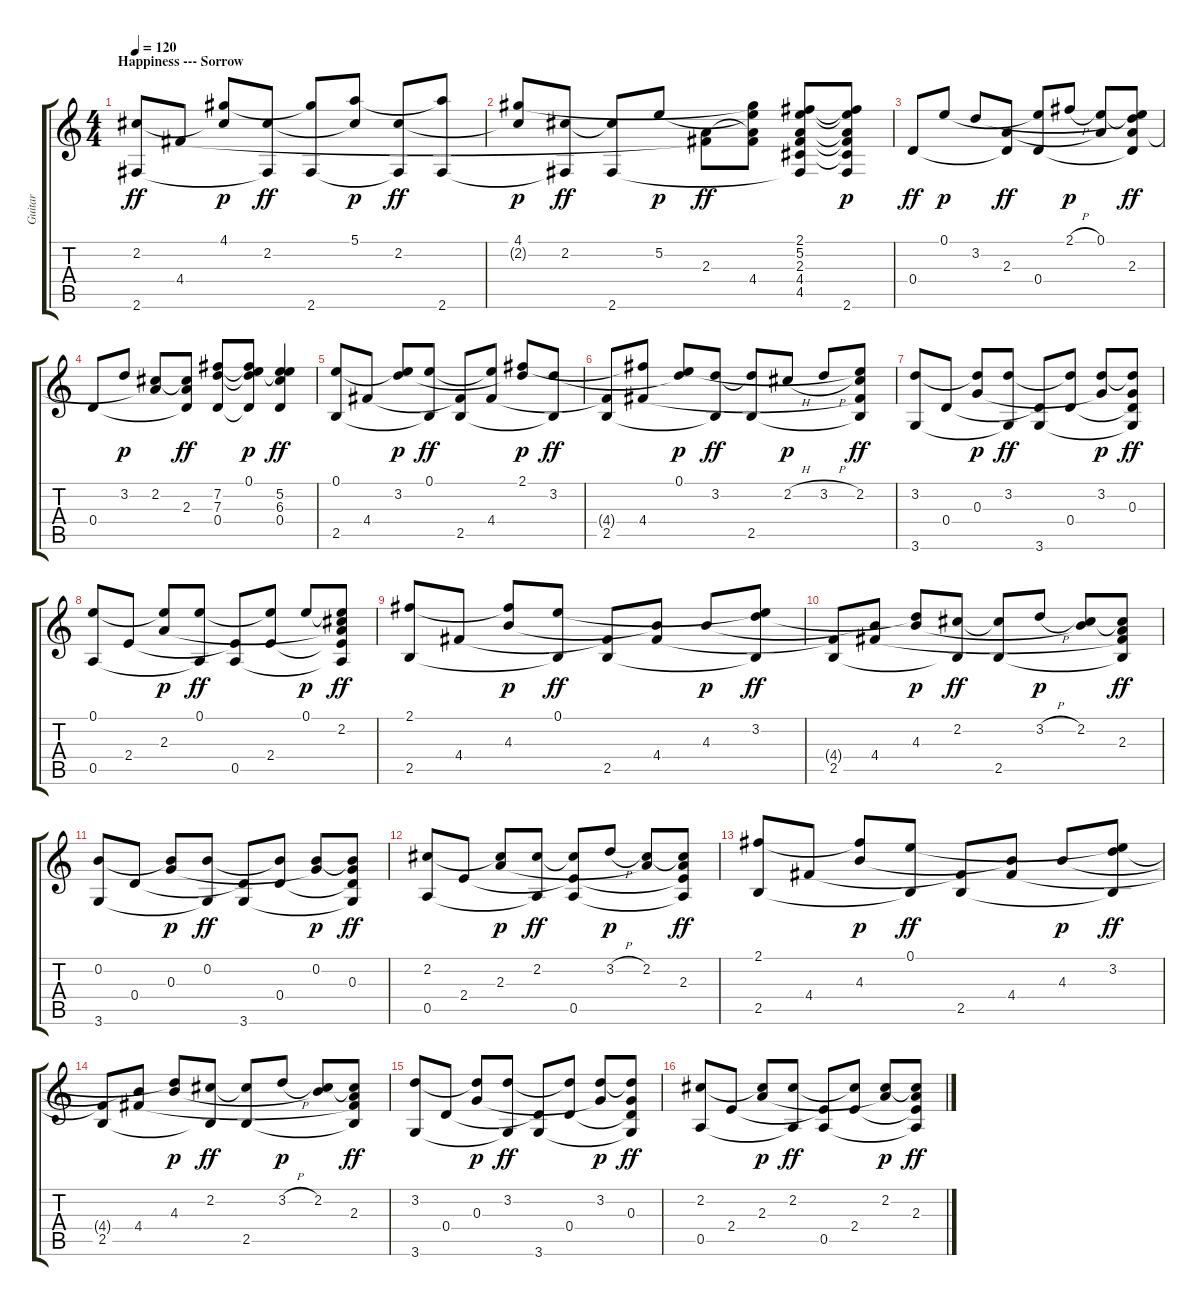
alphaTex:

\track ("Guitar" "Guitar") {instrument acousticguitarnylon}
\staff {score tabs}
\tuning (E4 B3 G3 D3 A2 E2) {hide}
\ts (4 4)
\section ("" "Happiness --- Sorrow")
\tempo 120
\clef g2
\ks c
(2.2 2.6).8{dy ff} 4.4.8 (4.1 2.2{t}).8{dy p} (2.2 2.6{t}).8{dy ff} (4.1{t} 2.6).8 (5.1 2.2{t}).8{dy p} (2.2 2.6{t}).8{dy ff} (5.1{t} 2.6).8 |
(4.1 2.2{t}).8{dy p} (2.2 2.6{t}).8{dy ff} (2.2{t} 2.6).8 5.2.8{dy p} (2.3 4.4{t}).8{dy ff} (4.1{t} 5.2{t} 2.3{t} 4.4).8 (2.1 5.2 2.3 4.4 4.5 2.6{t}).8 (2.1{t} 5.2{t} 2.3{t} 4.4{t} 4.5{t} 2.6).8{dy p} |
0.4.8{dy ff} 0.1.8{dy p} 3.2.8 (2.3 0.4{t}).8{dy ff} (0.1{t} 0.4).8 2.1{h}.8{dy p} (0.1 2.3{t}).8 (0.1{t} 3.2{t} 2.3 0.4{t}).8{dy ff} |
0.4.8 3.2.8{dy p} (2.2 2.3{t}).8 (2.2{t} 2.3 0.4{t}).8{dy ff} (7.2 7.3 0.4).8 (0.1 7.2{t} 7.3{t} 0.4{t}).8{dy p} (0.1{t} 5.2 6.3 0.4).4{dy ff} |
(0.1 2.5).8 4.4.8 (0.1{t} 3.2).8{dy p} (0.1 2.5{t}).8{dy ff} (4.4{t} 2.5).8 (0.1{t} 4.4).8 (2.1 3.2{t}).8{dy p} (3.2 2.5{t}).8{dy ff} |
(4.4{t} 2.5).8 (2.1{t} 4.4).8 (0.1 3.2{t}).8{dy p} (3.2 2.5{t}).8{dy ff} (3.2{t} 2.5).8 2.2{h}.8{dy p} 3.2{h}.8 (0.1{t} 2.2 4.4{t} 2.5{t}).8{dy ff} |
(3.2 3.6).8 0.4.8 (3.2{t} 0.3).8{dy p} (3.2 3.6{t}).8{dy ff} (0.4{t} 3.6).8 (3.2{t} 0.4).8 (3.2 0.3{t}).8{dy p} (3.2{t} 0.3 0.4{t} 3.6{t}).8{dy ff} |
(0.1 0.5).8 2.4.8 (0.1{t} 2.3).8{dy p} (0.1 0.5{t}).8{dy ff} (2.4{t} 0.5).8 (0.1{t} 2.4).8 0.1.8{dy p} (0.1{t} 2.2 2.3{t} 2.4{t} 0.5{t}).8{dy ff} |
(2.1 2.5).8 4.4.8 (2.1{t} 4.3).8{dy p} (0.1 2.5{t}).8{dy ff} (4.4{t} 2.5).8 (4.3{t} 4.4).8 4.3.8{dy p} (0.1{t} 3.2 2.5{t}).8{dy ff} |
(4.4{t} 2.5).8 (4.3{t} 4.4).8 (3.2{t} 4.3).8{dy p} (2.2 2.5{t}).8{dy ff} (2.2{t} 2.5).8 3.2{h}.8{dy p} (2.2 4.3{t}).8 (2.2{t} 2.3 4.4{t} 2.5{t}).8{dy ff} |
(0.2 3.6).8 0.4.8 (0.2{t} 0.3).8{dy p} (0.2 3.6{t}).8{dy ff} (0.4{t} 3.6).8 (0.2{t} 0.4).8 (0.2 0.3{t}).8{dy p} (0.2{t} 0.3 0.4{t} 3.6{t}).8{dy ff} |
(2.2 0.5).8 2.4.8 (2.2{t} 2.3).8{dy p} (2.2 0.5{t}).8{dy ff} (2.2{t} 2.4{t} 0.5).8 3.2{h}.8{dy p} (2.2 2.3{t}).8 (2.2{t} 2.3 2.4{t} 0.5{t}).8{dy ff} |
(2.1 2.5).8 4.4.8 (2.1{t} 4.3).8{dy p} (0.1 2.5{t}).8{dy ff} (4.4{t} 2.5).8 (4.3{t} 4.4).8 4.3.8{dy p} (0.1{t} 3.2 2.5{t}).8{dy ff} |
(4.4{t} 2.5).8 (4.3{t} 4.4).8 (3.2{t} 4.3).8{dy p} (2.2 2.5{t}).8{dy ff} (2.2{t} 2.5).8 3.2{h}.8{dy p} (2.2 4.3{t}).8 (2.2{t} 2.3 4.4{t} 2.5{t}).8{dy ff} |
(3.2 3.6).8 0.4.8 (3.2{t} 0.3).8{dy p} (3.2 3.6{t}).8{dy ff} (0.4{t} 3.6).8 (3.2{t} 0.4).8 (3.2 0.3{t}).8{dy p} (3.2{t} 0.3 0.4{t} 3.6{t}).8{dy ff} |
(2.2 0.5).8 2.4.8 (2.2{t} 2.3).8{dy p} (2.2 0.5{t}).8{dy ff} (2.4{t} 0.5).8 (2.2{t} 2.4).8 (2.2 2.3{t}).8{dy p} (2.2{t} 2.3 2.4{t} 0.5{t}).8{dy ff}
